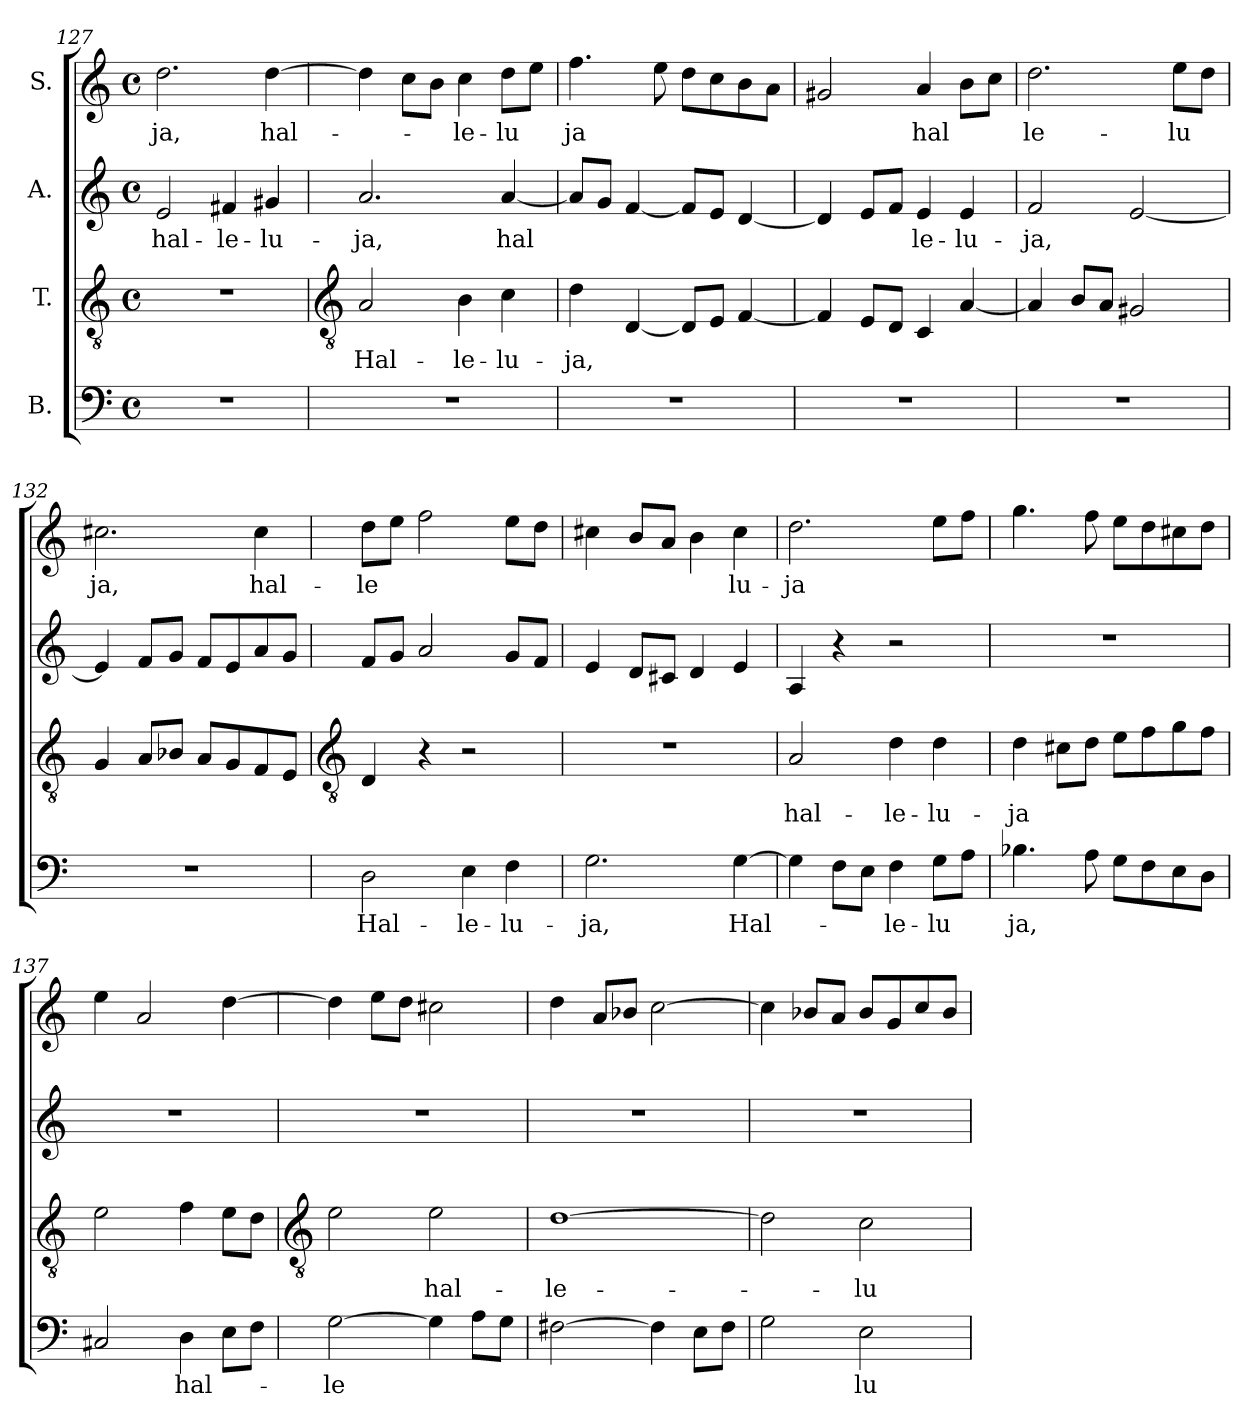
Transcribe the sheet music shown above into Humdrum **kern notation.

**kern	**text	**kern	**text	**kern	**text	**kern	**text
*part4	*part4	*part3	*part3	*part2	*part2	*part1	*part1
*staff4	*staff4	*staff3	*staff3	*staff2	*staff2	*staff1	*staff1
*I"B.	*	*I"T.	*	*I"A.	*	*I"S.	*
*clefF4	*	*clefGv2	*	*clefG2	*	*clefG2	*
*k[]	*	*k[]	*	*k[]	*	*k[]	*
*C:	*	*C:	*	*C:	*	*C:	*
*M4/4	*	*M4/4	*	*M4/4	*	*M4/4	*
*met(c)	*	*met(c)	*	*met(c)	*	*met(c)	*
=127	=127	=127	=127	=127	=127	=127	=127
!	!	!	!	!	!LO:LY:b	!	!LO:LY:b
1r	.	1r	.	2e	hal-	2.dd	-ja,
!	!	!	!	!	!LO:LY:b	!	!
.	.	.	.	4f#X	-le-	.	.
!	!	!	!	!	!LO:LY:b	!	!LO:LY:b
.	.	.	.	4g#X	-lu-	[4dd	hal-
!!LO:LB:g=z
=128	=128	=128	=128	=128	=128	=128	=128
*	*	*clefGv2	*	*	*	*	*
!	!	!	!LO:LY:b	!	!LO:LY:b	!	!
1r	.	2A	Hal-	2.a	-ja,	4dd]	.
.	.	.	.	.	.	8ccL	.
.	.	.	.	.	.	8bJ	.
!	!	!	!LO:LY:b	!	!	!	!LO:LY:b
.	.	4B	-le-	.	.	4cc	-le-
!	!	!	!LO:LY:b	!	!LO:LY:b	!	!LO:LY:b
.	.	4c	-lu-	[4a	hal	8ddL	-lu
.	.	.	.	.	.	8eeJ	.
=129	=129	=129	=129	=129	=129	=129	=129
!	!	!	!LO:LY:b	!	!	!	!LO:LY:b
1r	.	4d	-ja,	8aL]	.	4.ff	ja
.	.	.	.	8gJ	.	.	.
.	.	[4D	.	[4f	.	.	.
.	.	.	.	.	.	8ee	.
.	.	8DL]	.	8fL]	.	8ddL	.
.	.	8EJ	.	8eJ	.	8cc	.
.	.	[4F	.	[4d	.	8b	.
.	.	.	.	.	.	8aJ	.
=130	=130	=130	=130	=130	=130	=130	=130
1r	.	4F]	.	4d]	.	2g#X	.
.	.	8EL	.	8eL	.	.	.
.	.	8DJ	.	8fJ	.	.	.
!	!	!	!	!	!LO:LY:b	!	!LO:LY:b
.	.	4C	.	4e	le-	4a	hal
!	!	!	!	!	!LO:LY:b	!	!
.	.	[4A	.	4e	-lu-	8bL	.
.	.	.	.	.	.	8ccJ	.
=131	=131	=131	=131	=131	=131	=131	=131
!	!	!	!	!	!LO:LY:b	!	!LO:LY:b
1r	.	4A]	.	2f	-ja,	2.dd	le-
.	.	8BL	.	.	.	.	.
.	.	8AJ	.	.	.	.	.
.	.	2G#X	.	[2e	.	.	.
!	!	!	!	!	!	!	!LO:LY:b
.	.	.	.	.	.	8eeL	-lu
.	.	.	.	.	.	8ddJ	.
=132	=132	=132	=132	=132	=132	=132	=132
!	!	!	!	!	!	!	!LO:LY:b
1r	.	4G	.	4e]	.	2.cc#X	ja,
.	.	8AL	.	8fL	.	.	.
.	.	8B-XJ	.	8gJ	.	.	.
.	.	8AL	.	8fL	.	.	.
.	.	8G	.	8e	.	.	.
!	!	!	!	!	!	!	!LO:LY:b
.	.	8F	.	8a	.	4cc#	hal-
.	.	8EJ	.	8gJ	.	.	.
!!LO:LB:g=z
=133	=133	=133	=133	=133	=133	=133	=133
*	*	*clefGv2	*	*	*	*	*
!	!LO:LY:b	!	!	!	!	!	!LO:LY:b
2D	Hal-	4D	.	8fL	.	8ddL	-le
.	.	.	.	8gJ	.	8eeJ	.
.	.	4r	.	2a	.	2ff	.
!	!LO:LY:b	!	!	!	!	!	!
4E	-le-	2r	.	.	.	.	.
!	!LO:LY:b	!	!	!	!	!	!
4F	-lu-	.	.	8gL	.	8eeL	.
.	.	.	.	8fJ	.	8ddJ	.
=134	=134	=134	=134	=134	=134	=134	=134
!	!LO:LY:b	!	!	!	!	!	!
2.G	-ja,	1r	.	4e	.	4cc#X	.
.	.	.	.	8dL	.	8bL	.
.	.	.	.	8c#XJ	.	8aJ	.
.	.	.	.	4d	.	4b	.
!	!LO:LY:b	!	!	!	!	!	!LO:LY:b
[4G	Hal-	.	.	4e	.	4cc#	lu-
=135	=135	=135	=135	=135	=135	=135	=135
!	!	!	!LO:LY:b	!	!	!	!LO:LY:b
4G]	.	2A	hal-	4A	.	2.dd	-ja
8FL	.	.	.	4r	.	.	.
8EJ	.	.	.	.	.	.	.
!	!LO:LY:b	!	!LO:LY:b	!	!	!	!
4F	-le-	4d	-le-	2r	.	.	.
!	!LO:LY:b	!	!LO:LY:b	!	!	!	!
8GL	-lu	4d	-lu-	.	.	8eeL	.
8AJ	.	.	.	.	.	8ffJ	.
=136	=136	=136	=136	=136	=136	=136	=136
!	!LO:LY:b	!	!LO:LY:b	!	!	!	!
4.B-X	ja,	4d	-ja	1r	.	4.gg	.
.	.	8c#XL	.	.	.	.	.
8A	.	8dJ	.	.	.	8ff	.
8GL	.	8eL	.	.	.	8eeL	.
8F	.	8f	.	.	.	8dd	.
8E	.	8g	.	.	.	8cc#X	.
8DJ	.	8fJ	.	.	.	8ddJ	.
=137	=137	=137	=137	=137	=137	=137	=137
2C#X	.	2e	.	1r	.	4ee	.
.	.	.	.	.	.	2a	.
!	!LO:LY:b	!	!	!	!	!	!
4D	hal-	4f	.	.	.	.	.
8EL	.	8eL	.	.	.	[4dd	.
8FJ	.	8dJ	.	.	.	.	.
!!LO:LB:g=z
=138	=138	=138	=138	=138	=138	=138	=138
*	*	*clefGv2	*	*	*	*	*
!	!LO:LY:b	!	!	!	!	!	!
[2G	-le	2e	.	1r	.	4dd]	.
.	.	.	.	.	.	8eeL	.
.	.	.	.	.	.	8ddJ	.
!	!	!	!LO:LY:b	!	!	!	!
4G]	.	2e	hal-	.	.	2cc#X	.
8AL	.	.	.	.	.	.	.
8GJ	.	.	.	.	.	.	.
=139	=139	=139	=139	=139	=139	=139	=139
!	!	!	!LO:LY:b	!	!	!	!
[2F#X	.	[1d	-le-	1r	.	4dd	.
.	.	.	.	.	.	8aL	.
.	.	.	.	.	.	8b-XJ	.
4F#]	.	.	.	.	.	[2cc	.
8EL	.	.	.	.	.	.	.
8F#J	.	.	.	.	.	.	.
=140	=140	=140	=140	=140	=140	=140	=140
2G	.	2d]	.	1r	.	4cc]	.
.	.	.	.	.	.	8b-XL	.
.	.	.	.	.	.	8aJ	.
!	!LO:LY:b	!	!LO:LY:b	!	!	!	!
2E	lu-	2c	-lu-	.	.	8b-L	.
.	.	.	.	.	.	8g	.
.	.	.	.	.	.	8cc	.
.	.	.	.	.	.	8b-J	.
=	=	=	=	=	=	=	=
*-	*-	*-	*-	*-	*-	*-	*-
